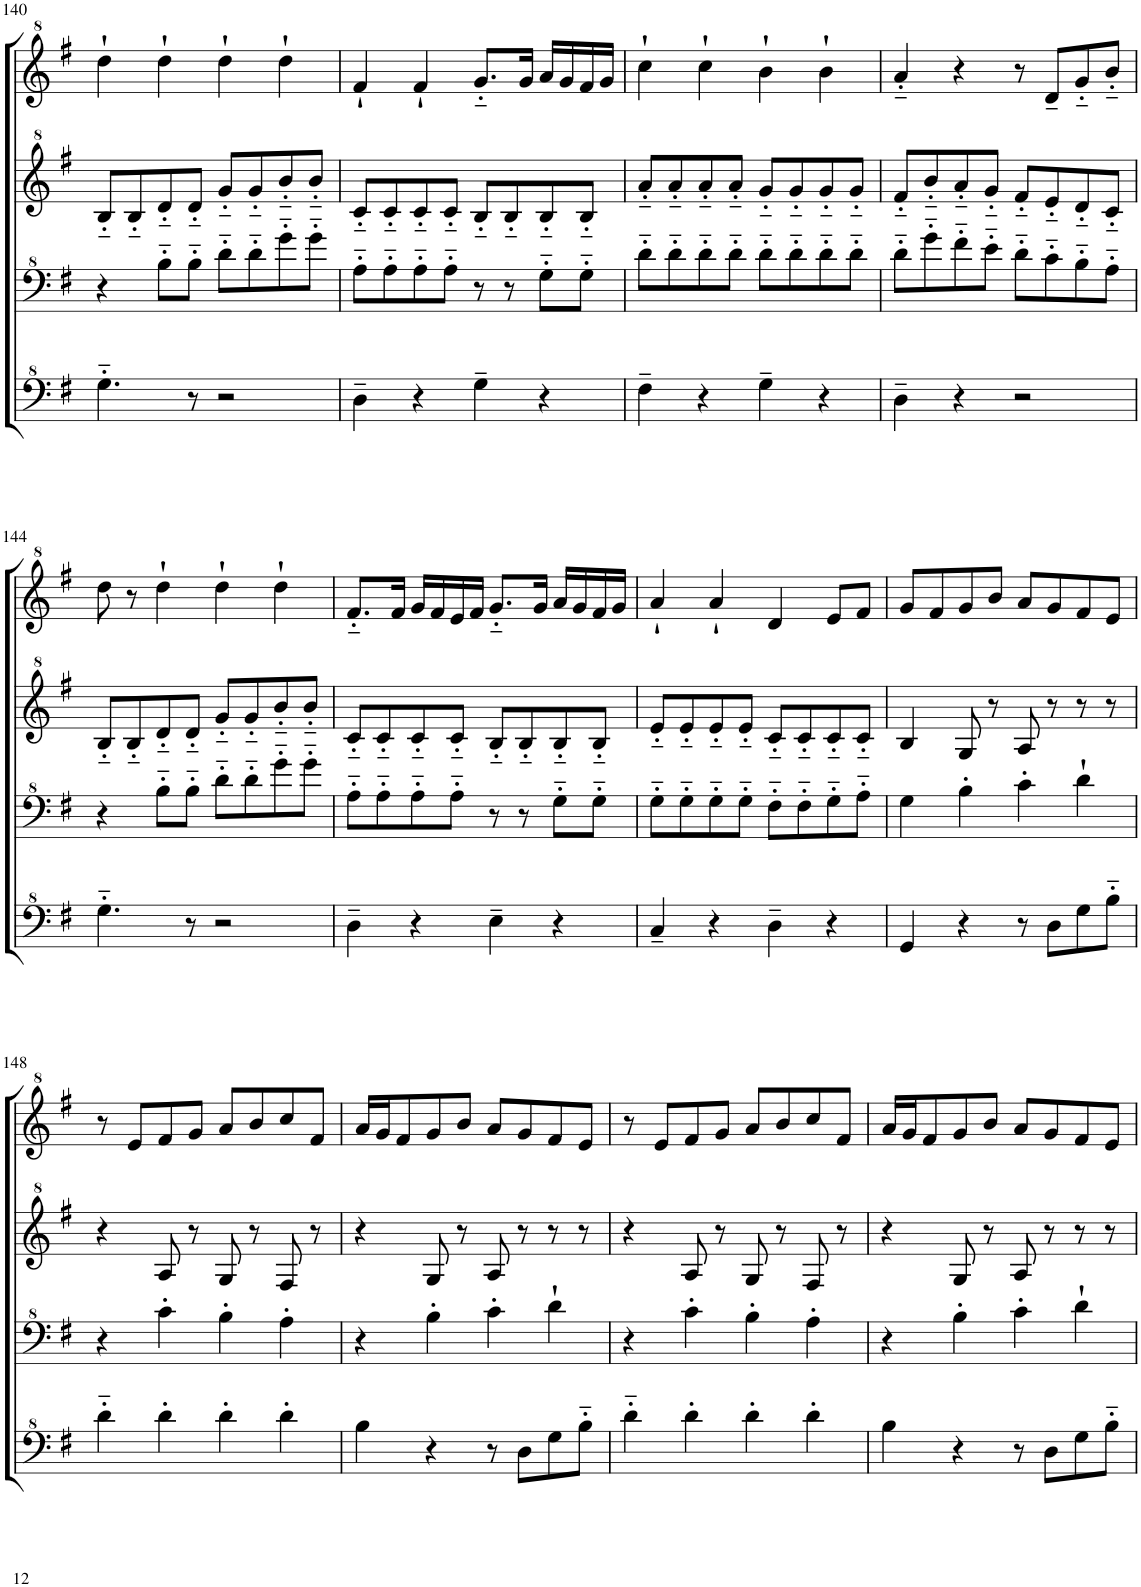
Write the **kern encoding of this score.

**kern	**kern	**kern	**kern
*part1	*part1	*part1	*part1
*staff4	*staff3	*staff2	*staff1
*I"Model III	*	*	*
!!LO:PB:g=z
*clefF^4	*clefF^4	*clefG^2	*clefG^2
*k[f#]	*k[f#]	*k[f#]	*k[f#]
*M2/2	*M2/2	*M2/2	*M2/2
*met(c|)	*met(c|)	*met(c|)	*met(c|)
=140	=140	=140	=140
4.g'~\	4r	8b'~/L	4ddd`\
.	.	8b'~/	.
.	8b'~\L	8dd'~/	4ddd`\
8r	8b'~\J	8dd'~/J	.
2r	8dd'~\L	8gg'~/L	4ddd`\
.	8dd'~\	8gg'~/	.
.	8gg'~\	8bb'~/	4ddd`\
.	8gg'~\J	8bb'~/J	.
=141	=141	=141	=141
4d~\	8a'~\L	8cc'~/L	4ff#`/
.	8a'~\	8cc'~/	.
4r	8a'~\	8cc'~/	4ff#`/
.	8a'~\J	8cc'~/J	.
4g~\	8r	8b'~/L	8.gg'~/L
.	8r	8b'~/	.
.	.	.	16gg/Jk
4r	8g'~\L	8b'~/	16aa/LL
.	.	.	16gg/
.	8g'~\J	8b'~/J	16ff#/
.	.	.	16gg/JJ
=142	=142	=142	=142
4f#~\	8dd'~\L	8aa'~/L	4ccc`\
.	8dd'~\	8aa'~/	.
4r	8dd'~\	8aa'~/	4ccc`\
.	8dd'~\J	8aa'~/J	.
4g~\	8dd'~\L	8gg'~/L	4bb`\
.	8dd'~\	8gg'~/	.
4r	8dd'~\	8gg'~/	4bb`\
.	8dd'~\J	8gg'~/J	.
=143	=143	=143	=143
4d~\	8dd'~\L	8ff#'~/L	4aa'~/
.	8gg'~\	8bb'~/	.
4r	8ff#'~\	8aa'~/	4r
.	8ee'~\J	8gg'~/J	.
2r	8dd'~\L	8ff#'~/L	8r
.	8cc'~\	8ee'~/	8dd~/L
.	8b'~\	8dd'~/	8gg'~/
.	8a'~\J	8cc'~/J	8bb'~/J
!!LO:LB:g=z
=144	=144	=144	=144
4.g'~\	4r	8b'~/L	8ddd\
.	.	8b'~/	8r
.	8b'~\L	8dd'~/	4ddd`\
8r	8b'~\J	8dd'~/J	.
2r	8dd'~\L	8gg'~/L	4ddd`\
.	8dd'~\	8gg'~/	.
.	8gg'~\	8bb'~/	4ddd`\
.	8gg'~\J	8bb'~/J	.
=145	=145	=145	=145
4d~\	8a'~\L	8cc'~/L	8.ff#'~/L
.	8a'~\	8cc'~/	.
.	.	.	16ff#/Jk
4r	8a'~\	8cc'~/	16gg/LL
.	.	.	16ff#/
.	8a'~\J	8cc'~/J	16ee/
.	.	.	16ff#/JJ
4e~\	8r	8b'~/L	8.gg'~/L
.	8r	8b'~/	.
.	.	.	16gg/Jk
4r	8g'~\L	8b'~/	16aa/LL
.	.	.	16gg/
.	8g'~\J	8b'~/J	16ff#/
.	.	.	16gg/JJ
=146	=146	=146	=146
4c~/	8g'~\L	8ee'~/L	4aa`/
.	8g'~\	8ee'~/	.
4r	8g'~\	8ee'~/	4aa`/
.	8g'~\J	8ee'~/J	.
4d~\	8f#'~\L	8cc'~/L	4dd/
.	8f#'~\	8cc'~/	.
4r	8g'~\	8cc'~/	8ee/L
.	8a'~\J	8cc'~/J	8ff#/J
=147	=147	=147	=147
4G/	4g\	4b/	8gg/L
.	.	.	8ff#/
4r	4b'\	8g/	8gg/
.	.	8r	8bb/J
8r	4cc'\	8a/	8aa/L
8d\L	.	8r	8gg/
8g\	4dd`\	8r	8ff#/
8b'~\J	.	8r	8ee/J
!!LO:LB:g=z
=148	=148	=148	=148
4dd'~\	4r	4r	8r
.	.	.	8ee/L
4dd'\	4cc'\	8a/	8ff#/
.	.	8r	8gg/J
4dd'\	4b'\	8g/	8aa/L
.	.	8r	8bb/
4dd'\	4a'\	8f#/	8ccc/
.	.	8r	8ff#/J
=149	=149	=149	=149
4b\	4r	4r	16aa/LL
.	.	.	16gg/J
.	.	.	8ff#/
4r	4b'\	8g/	8gg/
.	.	8r	8bb/J
8r	4cc'\	8a/	8aa/L
8d\L	.	8r	8gg/
8g\	4dd`\	8r	8ff#/
8b'~\J	.	8r	8ee/J
=150	=150	=150	=150
4dd'~\	4r	4r	8r
.	.	.	8ee/L
4dd'\	4cc'\	8a/	8ff#/
.	.	8r	8gg/J
4dd'\	4b'\	8g/	8aa/L
.	.	8r	8bb/
4dd'\	4a'\	8f#/	8ccc/
.	.	8r	8ff#/J
=151	=151	=151	=151
4b\	4r	4r	16aa/LL
.	.	.	16gg/J
.	.	.	8ff#/
4r	4b'\	8g/	8gg/
.	.	8r	8bb/J
8r	4cc'\	8a/	8aa/L
8d\L	.	8r	8gg/
8g\	4dd`\	8r	8ff#/
8b'~\J	.	8r	8ee/J
=	=	=	=
*-	*-	*-	*-
